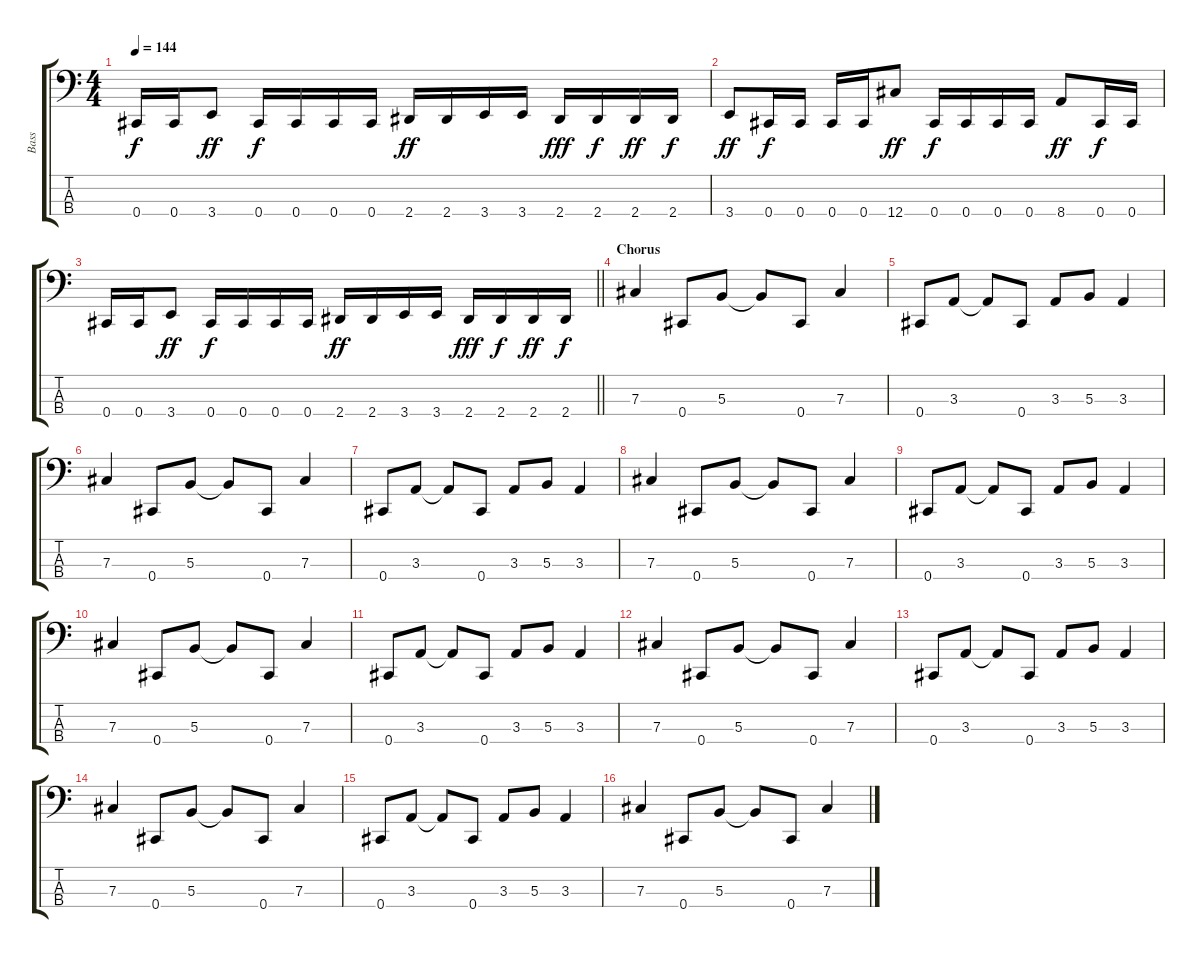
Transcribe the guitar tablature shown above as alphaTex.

\track ("Bass" "Bass") {instrument electricbasspick}
\staff {score tabs}
\tuning (E2 B1 Gb1 Db1) {hide}
\ts (4 4)
\tempo 144
\clef f4
\ks c
0.4.16{dy f} 0.4.16 3.4.8{dy ff} 0.4.16{dy f} 0.4.16 0.4.16 0.4.16 2.4.16{dy ff} 2.4.16 3.4.16 3.4.16 2.4.16{dy fff} 2.4.16{dy f} 2.4.16{dy ff} 2.4.16{dy f} |
3.4.8{dy ff} 0.4.16{dy f} 0.4.16 0.4.16 0.4.16 12.4.8{dy ff} 0.4.16{dy f} 0.4.16 0.4.16 0.4.16 8.4.8{dy ff} 0.4.16{dy f} 0.4.16 |
\barLineRight lightlight
0.4.16 0.4.16 3.4.8{dy ff} 0.4.16{dy f} 0.4.16 0.4.16 0.4.16 2.4.16{dy ff} 2.4.16 3.4.16 3.4.16 2.4.16{dy fff} 2.4.16{dy f} 2.4.16{dy ff} 2.4.16{dy f} |
\section ("" "Chorus")
7.3.4 0.4.8 5.3.8 5.3{t}.8 0.4.8 7.3.4 |
0.4.8 3.3.8 3.3{t}.8 0.4.8 3.3.8 5.3.8 3.3.4 |
7.3.4 0.4.8 5.3.8 5.3{t}.8 0.4.8 7.3.4 |
0.4.8 3.3.8 3.3{t}.8 0.4.8 3.3.8 5.3.8 3.3.4 |
7.3.4 0.4.8 5.3.8 5.3{t}.8 0.4.8 7.3.4 |
0.4.8 3.3.8 3.3{t}.8 0.4.8 3.3.8 5.3.8 3.3.4 |
7.3.4 0.4.8 5.3.8 5.3{t}.8 0.4.8 7.3.4 |
0.4.8 3.3.8 3.3{t}.8 0.4.8 3.3.8 5.3.8 3.3.4 |
7.3.4 0.4.8 5.3.8 5.3{t}.8 0.4.8 7.3.4 |
0.4.8 3.3.8 3.3{t}.8 0.4.8 3.3.8 5.3.8 3.3.4 |
7.3.4 0.4.8 5.3.8 5.3{t}.8 0.4.8 7.3.4 |
0.4.8 3.3.8 3.3{t}.8 0.4.8 3.3.8 5.3.8 3.3.4 |
7.3.4 0.4.8 5.3.8 5.3{t}.8 0.4.8 7.3.4
